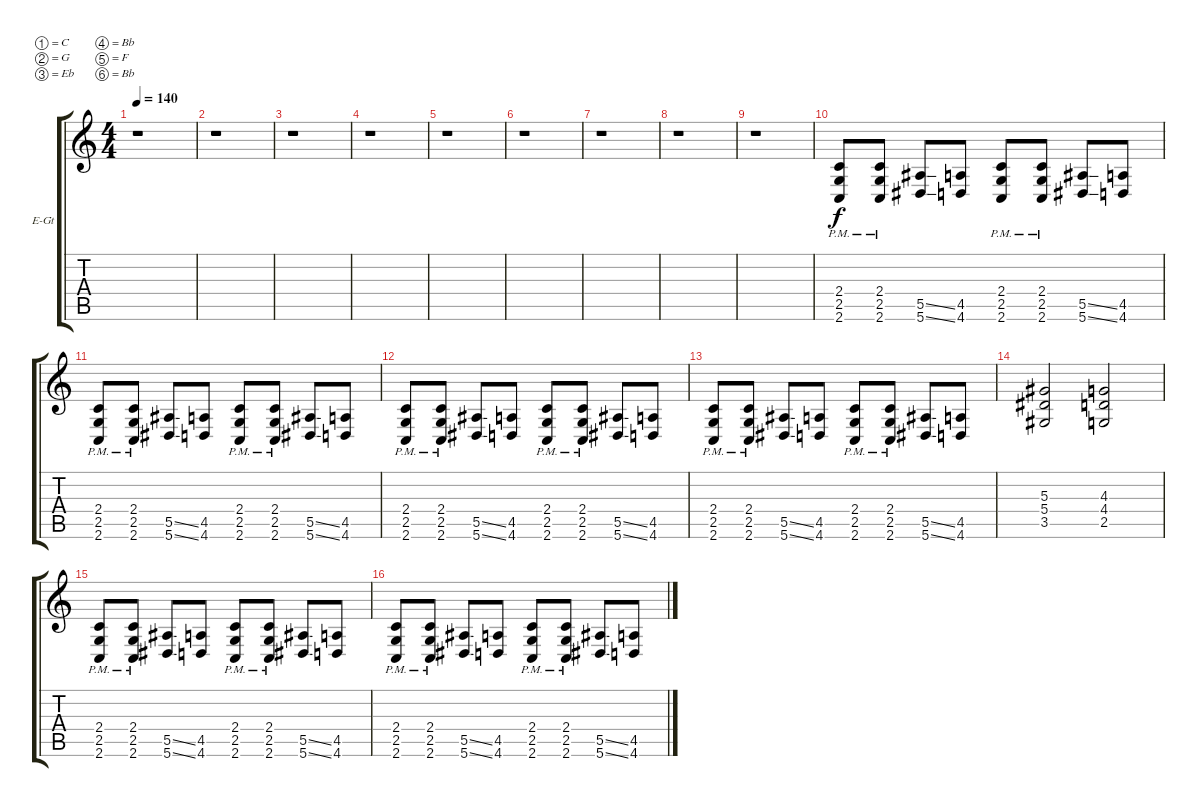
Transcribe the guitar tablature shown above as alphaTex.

\bracketExtendMode groupsimilarinstruments
\firstSystemTrackNameOrientation horizontal
\otherSystemsTrackNameOrientation horizontal
\track ("Овердрайв" "E-Gt") {instrument distortionguitar}
\staff {score tabs}
\tuning (C4 G3 Eb3 Bb2 F2 Bb1)
\ts (4 4)
\tempo 140
\clef g2
\ks c
r.1{dy f} |
r.1 |
r.1 |
r.1 |
r.1 |
r.1 |
r.1 |
r.1 |
r.1 |
(2.4{pm} 2.5 2.6).8 (2.4{pm} 2.5 2.6).8 (5.5{ss} 5.6{ss}).8 (4.5 4.6).8 (2.4{pm} 2.5 2.6).8 (2.4{pm} 2.5 2.6).8 (5.5{ss} 5.6{ss}).8 (4.5 4.6).8 |
(2.4{pm} 2.5 2.6).8 (2.4{pm} 2.5 2.6).8 (5.5{ss} 5.6{ss}).8 (4.5 4.6).8 (2.4{pm} 2.5 2.6).8 (2.4{pm} 2.5 2.6).8 (5.5{ss} 5.6{ss}).8 (4.5 4.6).8 |
(2.4{pm} 2.5 2.6).8 (2.4{pm} 2.5 2.6).8 (5.5{ss} 5.6{ss}).8 (4.5 4.6).8 (2.4{pm} 2.5 2.6).8 (2.4{pm} 2.5 2.6).8 (5.5{ss} 5.6{ss}).8 (4.5 4.6).8 |
(2.4{pm} 2.5 2.6).8 (2.4{pm} 2.5 2.6).8 (5.5{ss} 5.6{ss}).8 (4.5 4.6).8 (2.4{pm} 2.5 2.6).8 (2.4{pm} 2.5 2.6).8 (5.5{ss} 5.6{ss}).8 (4.5 4.6).8 |
(5.3 5.4 3.5).2 (4.3 4.4 2.5).2 |
(2.4{pm} 2.5 2.6).8 (2.4{pm} 2.5 2.6).8 (5.5{ss} 5.6{ss}).8 (4.5 4.6).8 (2.4{pm} 2.5 2.6).8 (2.4{pm} 2.5 2.6).8 (5.5{ss} 5.6{ss}).8 (4.5 4.6).8 |
(2.4{pm} 2.5 2.6).8 (2.4{pm} 2.5 2.6).8 (5.5{ss} 5.6{ss}).8 (4.5 4.6).8 (2.4{pm} 2.5 2.6).8 (2.4{pm} 2.5 2.6).8 (5.5{ss} 5.6{ss}).8 (4.5 4.6).8
